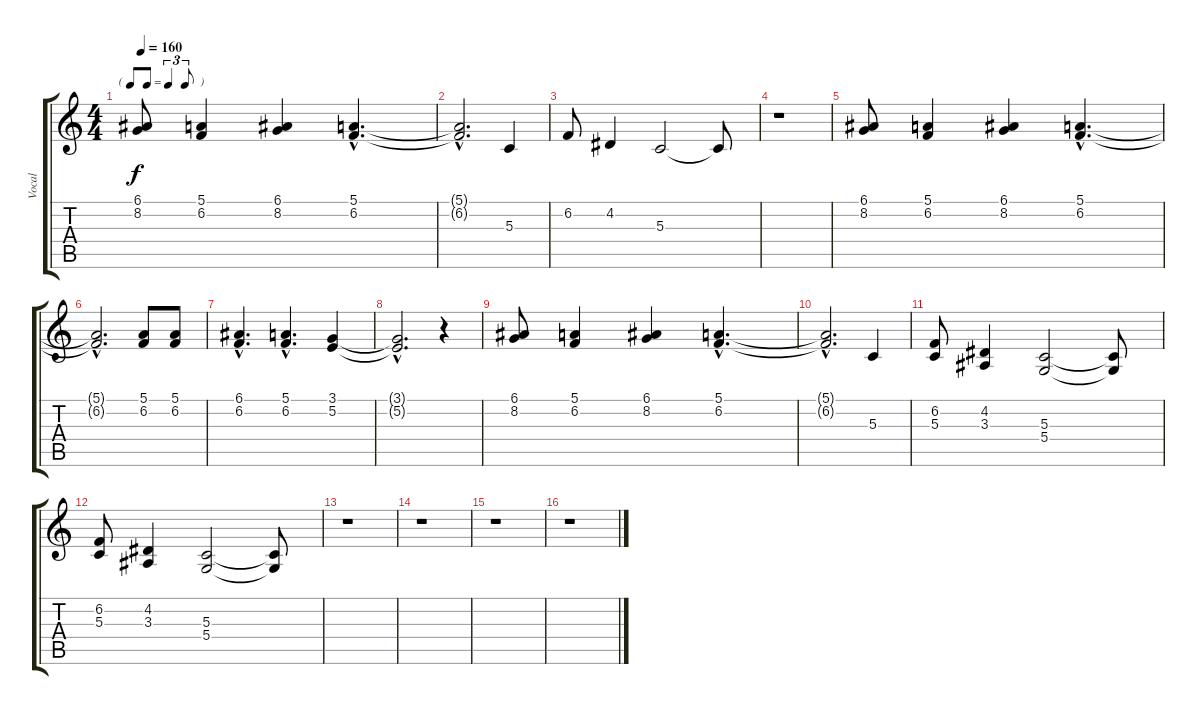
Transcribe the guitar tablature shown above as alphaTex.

\track ("Vocal" "Vocal") {instrument violin}
\staff {score tabs}
\tuning (E4 B3 G3 D3 A2 E2) {hide}
\ts (4 4)
\tf triplet8th
\tempo 160
\clef g2
\ks c
(6.1 8.2).8{dy f} (5.1 6.2).4 (6.1 8.2).4 (5.1{hac} 6.2{hac}).4{d} |
(5.1{hac t} 6.2{hac t}).2{d} 5.3.4 |
6.2.8 4.2.4 5.3.2 5.3{t}.8 |
r.1 |
(6.1 8.2).8 (5.1 6.2).4 (6.1 8.2).4 (5.1{hac} 6.2{hac}).4{d} |
(5.1{hac t} 6.2{hac t}).2{d} (5.1 6.2).8 (5.1 6.2).8 |
(6.1{hac} 6.2{hac}).4{d} (5.1{hac} 6.2{hac}).4{d} (3.1 5.2).4 |
(3.1{hac t} 5.2{hac t}).2{d} r.4 |
(6.1 8.2).8 (5.1 6.2).4 (6.1 8.2).4 (5.1{hac} 6.2{hac}).4{d} |
(5.1{hac t} 6.2{hac t}).2{d} 5.3.4 |
(6.2 5.3).8 (4.2 3.3).4 (5.3 5.4).2 (5.3{t} 5.4{t}).8 |
(6.2 5.3).8 (4.2 3.3).4 (5.3 5.4).2 (5.3{t} 5.4{t}).8 |
r.1 |
r.1 |
r.1 |
r.1
